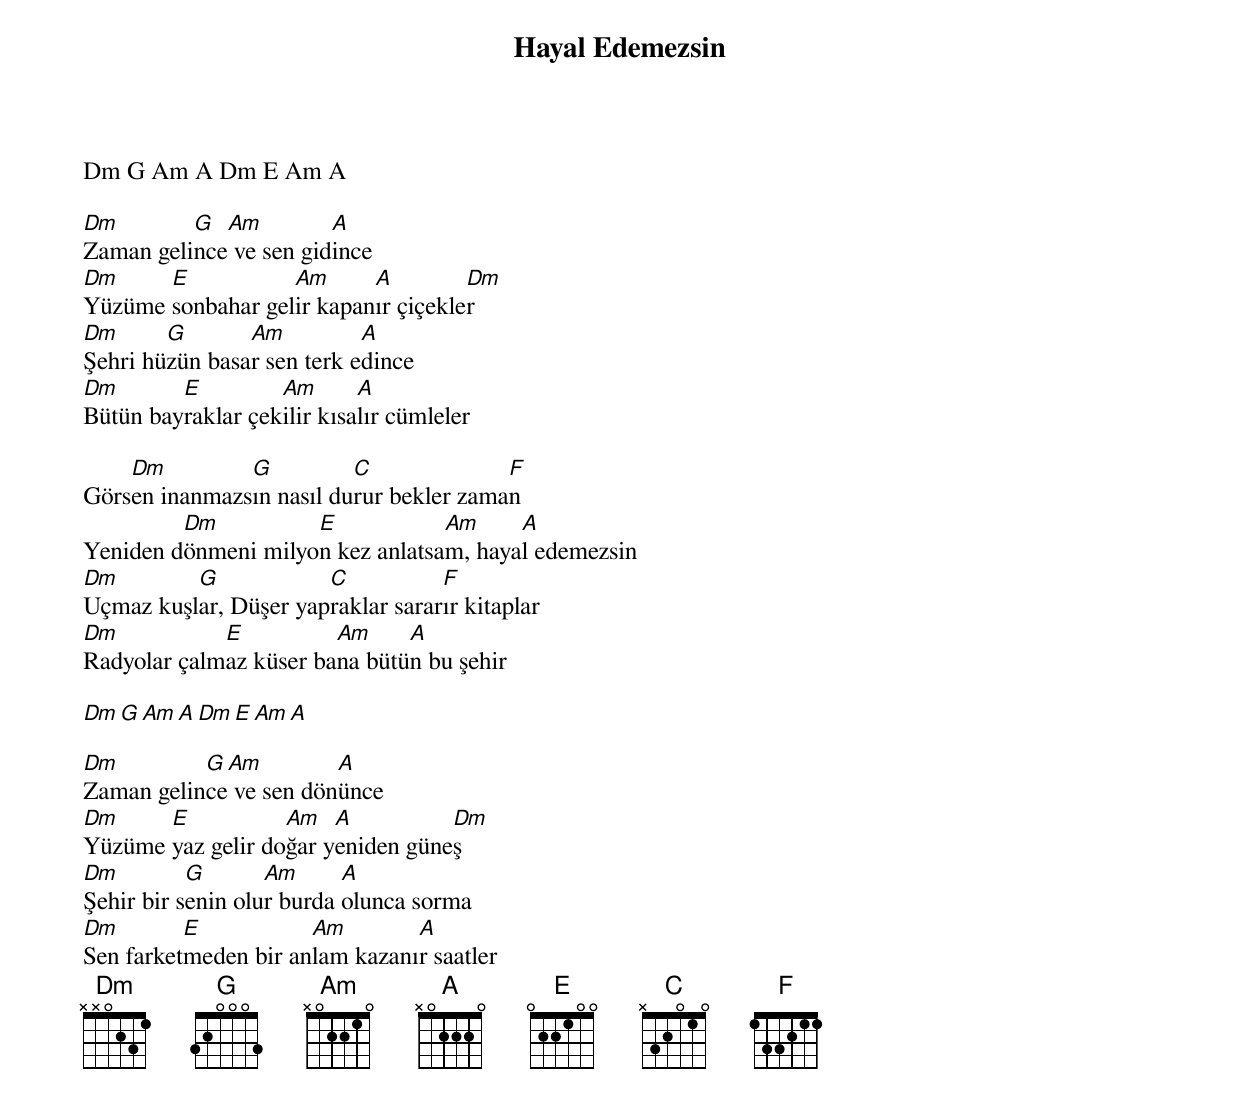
{title: Hayal Edemezsin}
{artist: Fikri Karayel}

Dm G Am A Dm E Am A

Dm        G  Am         A
Zaman gelince ve sen gidince
Dm     E           Am      A         Dm
Yüzüme sonbahar gelir kapanır çiçekler
Dm      G       Am          A
Şehri hüzün basar sen terk edince
Dm       E         Am       A
Bütün bayraklar çekilir kısalır cümleler

    Dm         G          C              F
Görsen inanmazsın nasıl durur bekler zaman
         Dm          E            Am     A
Yeniden dönmeni milyon kez anlatsam, hayal edemezsin
Dm        G            C           F
Uçmaz kuşlar, Düşer yapraklar sararır kitaplar
Dm           E          Am     A
Radyolar çalmaz küser bana bütün bu şehir

Dm G Am A Dm E Am A

Dm         G Am         A
Zaman gelince ve sen dönünce
Dm     E           Am   A          Dm
Yüzüme yaz gelir doğar yeniden güneş
Dm         G       Am      A
Şehir bir senin olur burda olunca sorma
Dm        E           Am        A
Sen farketmeden bir anlam kazanır saatler
